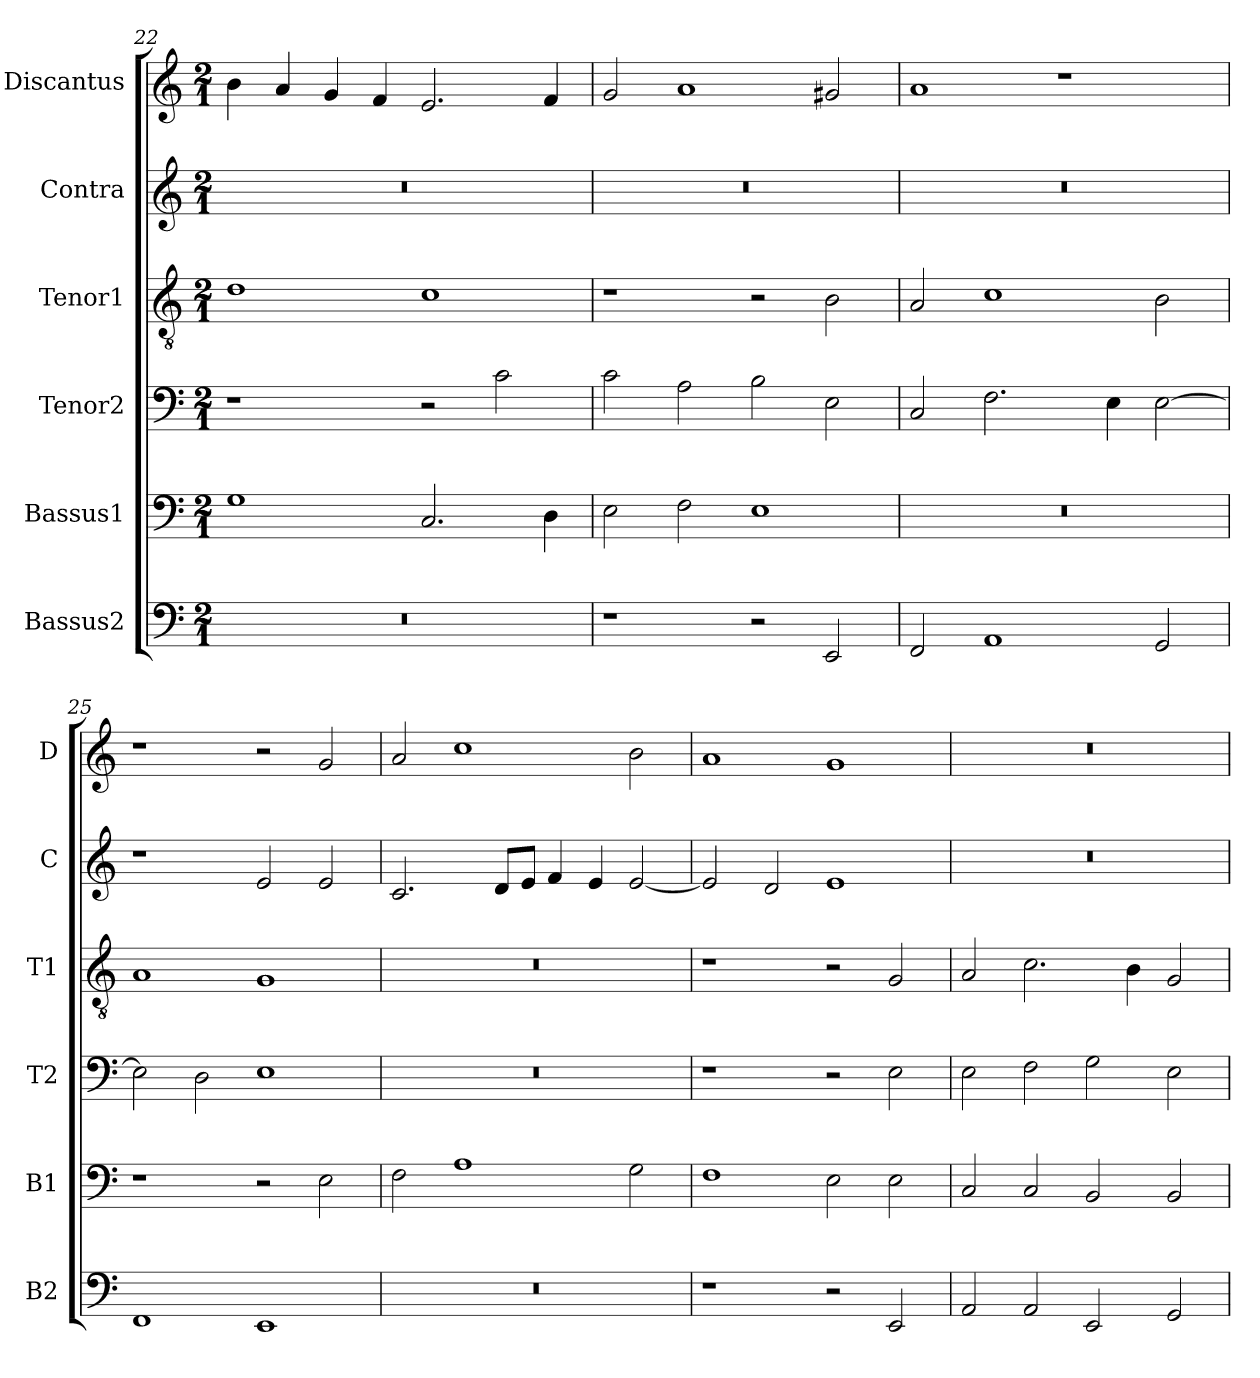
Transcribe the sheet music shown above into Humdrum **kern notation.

**kern	**kern	**kern	**kern	**kern	**kern
*part6	*part5	*part4	*part3	*part2	*part1
*staff6	*staff5	*staff4	*staff3	*staff2	*staff1
*I"Bassus2	*I"Bassus1	*I"Tenor2	*I"Tenor1	*I"Contra	*I"Discantus
*I'B2	*I'B1	*I'T2	*I'T1	*I'C	*I'D
*clefF4	*clefF4	*clefF4	*clefGv2	*clefG2	*clefG2
*k[]	*k[]	*k[]	*k[]	*k[]	*k[]
*M2/1	*M2/1	*M2/1	*M2/1	*M2/1	*M2/1
=22	=22	=22	=22	=22	=22
0r	1G	1r	1d	0r	4b\
.	.	.	.	.	4a/
.	.	.	.	.	4g/
.	.	.	.	.	4f/
.	2.C/	2r	1c	.	2.e/
.	.	2c\	.	.	.
.	4D\	.	.	.	4f/
=23	=23	=23	=23	=23	=23
1r	2E\	2c\	1r	0r	2g/
.	2F\	2A\	.	.	1a
2r	1E	2B\	2r	.	.
2EE/	.	2E\	2B\	.	2g#X/
=24	=24	=24	=24	=24	=24
2FF/	0r	2C/	2A/	0r	1a
1AA	.	2.F\	1c	.	.
.	.	.	.	.	1r
.	.	4E\	.	.	.
2GG/	.	[2E\	2B\	.	.
=25	=25	=25	=25	=25	=25
1FF	1r	2E\]	1A	1r	1r
.	.	2D\	.	.	.
1EE	2r	1E	1G	2e/	2r
.	2E\	.	.	2e/	2g/
=26	=26	=26	=26	=26	=26
0r	2F\	0r	0r	2.c/	2a/
.	1A	.	.	.	1cc
.	.	.	.	8d/L	.
.	.	.	.	8e/J	.
.	.	.	.	4f/	.
.	.	.	.	4e/	.
.	2G\	.	.	[2e/	2b\
=27	=27	=27	=27	=27	=27
1r	1F	1r	1r	2e/]	1a
.	.	.	.	2d/	.
2r	2E\	2r	2r	1e	1g
2EE/	2E\	2E\	2G/	.	.
=28	=28	=28	=28	=28	=28
2AA/	2C/	2E\	2A/	0r	0r
2AA/	2C/	2F\	2.c\	.	.
2EE/	2BB/	2G\	.	.	.
.	.	.	4B\	.	.
2GG/	2BB/	2E\	2G/	.	.
=	=	=	=	=	=
*-	*-	*-	*-	*-	*-
